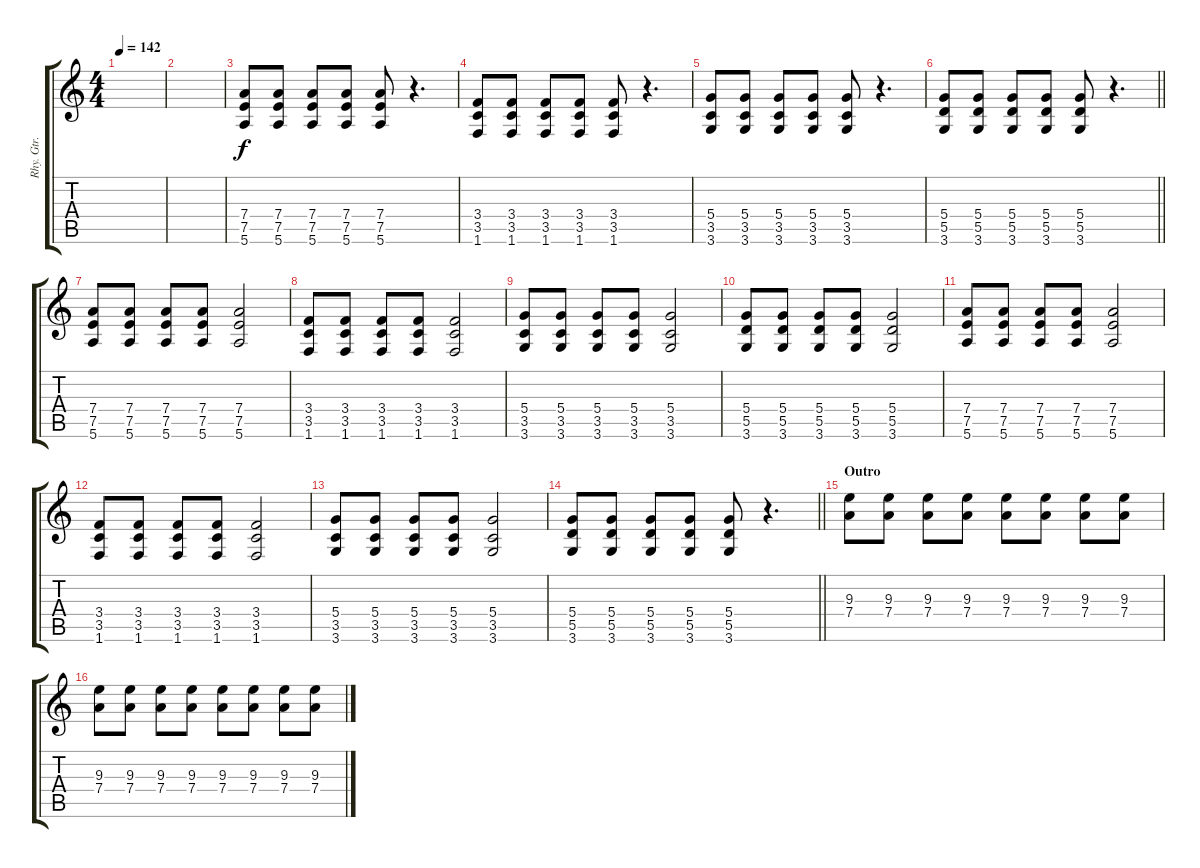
\track ("Rhy. Gtr. 1" "Rhy. Gtr. ") {instrument distortionguitar}
\staff {score tabs}
\tuning (E4 B3 G3 D3 A2 E2) {hide}
\ts (4 4)
\tempo 142
\clef g2
\ks c
|
|
(7.4 7.5 5.6).8 (7.4 7.5 5.6).8 (7.4 7.5 5.6).8 (7.4 7.5 5.6).8 (7.4 7.5 5.6).8 r.4{d} |
(3.4 3.5 1.6).8 (3.4 3.5 1.6).8 (3.4 3.5 1.6).8 (3.4 3.5 1.6).8 (3.4 3.5 1.6).8 r.4{d} |
(5.4 3.5 3.6).8 (5.4 3.5 3.6).8 (5.4 3.5 3.6).8 (5.4 3.5 3.6).8 (5.4 3.5 3.6).8 r.4{d} |
\barLineRight lightlight
(5.4 5.5 3.6).8 (5.4 5.5 3.6).8 (5.4 5.5 3.6).8 (5.4 5.5 3.6).8 (5.4 5.5 3.6).8 r.4{d} |
\section ("" "")
(7.4 7.5 5.6).8 (7.4 7.5 5.6).8 (7.4 7.5 5.6).8 (7.4 7.5 5.6).8 (7.4 7.5 5.6).2 |
(3.4 3.5 1.6).8 (3.4 3.5 1.6).8 (3.4 3.5 1.6).8 (3.4 3.5 1.6).8 (3.4 3.5 1.6).2 |
(5.4 3.5 3.6).8 (5.4 3.5 3.6).8 (5.4 3.5 3.6).8 (5.4 3.5 3.6).8 (5.4 3.5 3.6).2 |
(5.4 5.5 3.6).8 (5.4 5.5 3.6).8 (5.4 5.5 3.6).8 (5.4 5.5 3.6).8 (5.4 5.5 3.6).2 |
(7.4 7.5 5.6).8 (7.4 7.5 5.6).8 (7.4 7.5 5.6).8 (7.4 7.5 5.6).8 (7.4 7.5 5.6).2 |
(3.4 3.5 1.6).8 (3.4 3.5 1.6).8 (3.4 3.5 1.6).8 (3.4 3.5 1.6).8 (3.4 3.5 1.6).2 |
(5.4 3.5 3.6).8 (5.4 3.5 3.6).8 (5.4 3.5 3.6).8 (5.4 3.5 3.6).8 (5.4 3.5 3.6).2 |
\barLineRight lightlight
(5.4 5.5 3.6).8 (5.4 5.5 3.6).8 (5.4 5.5 3.6).8 (5.4 5.5 3.6).8 (5.4 5.5 3.6).8 r.4{d} |
\section ("" "Outro")
(9.3 7.4).8{volume 4} (9.3 7.4).8 (9.3 7.4).8 (9.3 7.4).8 (9.3 7.4).8 (9.3 7.4).8 (9.3 7.4).8 (9.3 7.4).8 |
(9.3 7.4).8 (9.3 7.4).8 (9.3 7.4).8 (9.3 7.4).8 (9.3 7.4).8 (9.3 7.4).8 (9.3 7.4).8 (9.3 7.4).8
